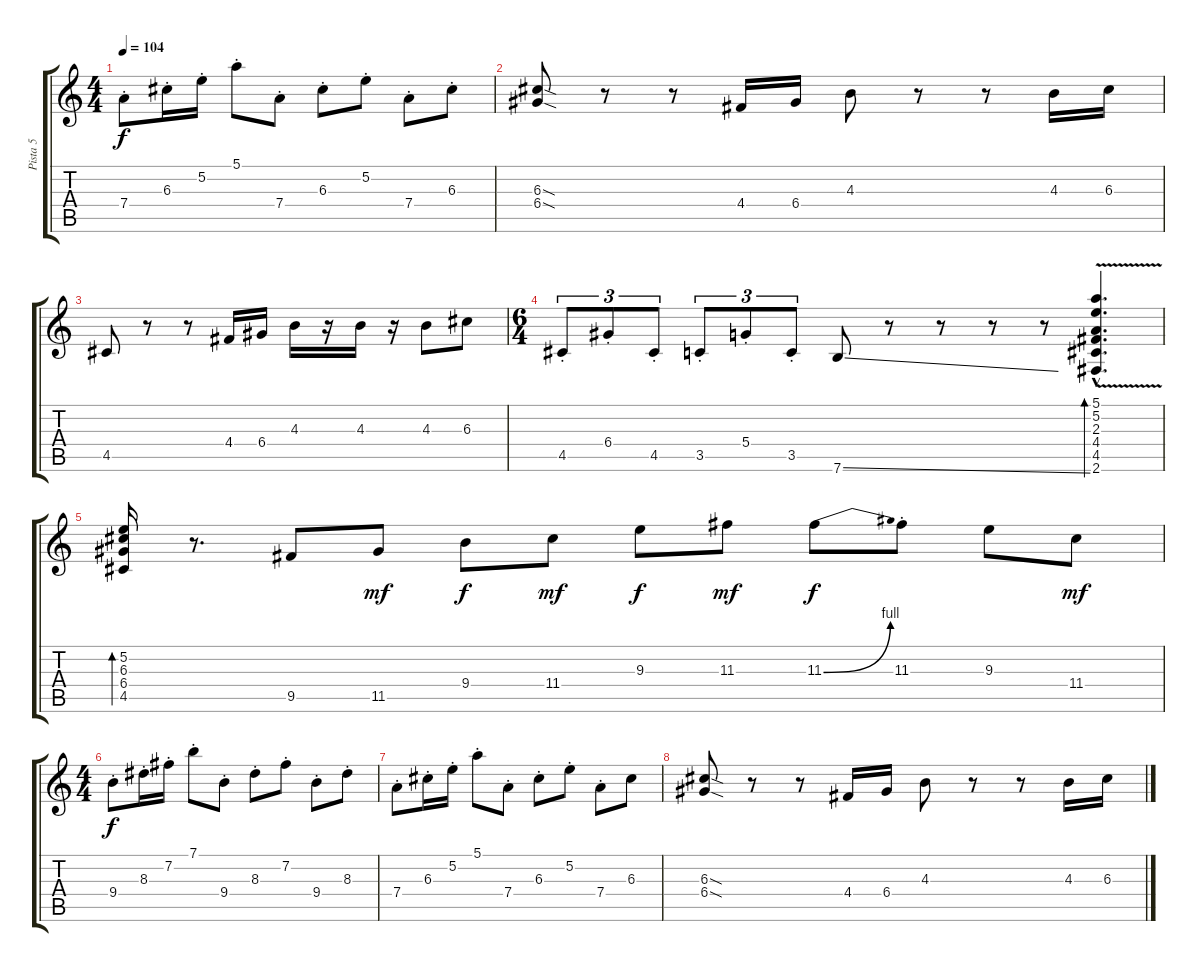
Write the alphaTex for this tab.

\track ("Pista 5" "Pista 5") {instrument distortionguitar}
\staff {score tabs}
\tuning (E4 B3 G3 D3 A2 E2) {hide}
\ts (4 4)
\tempo 104
\clef g2
\ks c
7.4{st}.8{dy f} 6.3{st}.16 5.2{st}.16 5.1{st}.8 7.4{st}.8 6.3{st}.8 5.2{st}.8 7.4{st}.8 6.3{st}.8 |
(6.3{sod} 6.4{sod}).8 r.8 r.8 4.4.16 6.4.16 4.3.8 r.8 r.8 4.3.16 6.3.16 |
4.5.8 r.8 r.8 4.4.16 6.4.16 4.3.16 r.16 4.3.16 r.16 4.3.8 6.3.8 |
\ts (6 4)
4.5{st}.8{tu (3 2)} 6.4{st}.8{tu (3 2)} 4.5{st}.8{tu (3 2)} 3.5{st}.8{tu (3 2)} 5.4{st}.8{tu (3 2)} 3.5{st}.8{tu (3 2)} 7.6{ss}.8 r.8 r.8 r.8 r.8 (5.1{hac} 5.2{hac} 2.3{hac} 4.4{hac} 4.5{hac} 2.6{v hac}).4{d bd 60} |
(5.2 6.3 6.4 4.5).16{bd 30} r.8{d} 9.5.8 11.5.8{dy mf} 9.4.8{dy f} 11.4.8{dy mf} 9.3.8{dy f} 11.3.8{dy mf} 11.3{be (bend 0 0 60 4)}.8{dy f} 11.3{st}.8 9.3.8 11.4.8{dy mf} |
\ts (4 4)
9.4{st}.8{dy f} 8.3{st}.16 7.2{st}.16 7.1{st}.8 9.4{st}.8 8.3{st}.8 7.2{st}.8 9.4{st}.8 8.3{st}.8 |
7.4{st}.8 6.3{st}.16 5.2{st}.16 5.1{st}.8 7.4{st}.8 6.3{st}.8 5.2{st}.8 7.4{st}.8 6.3.8 |
(6.3{sod} 6.4{sod}).8 r.8 r.8 4.4.16 6.4.16 4.3.8 r.8 r.8 4.3.16 6.3.16
